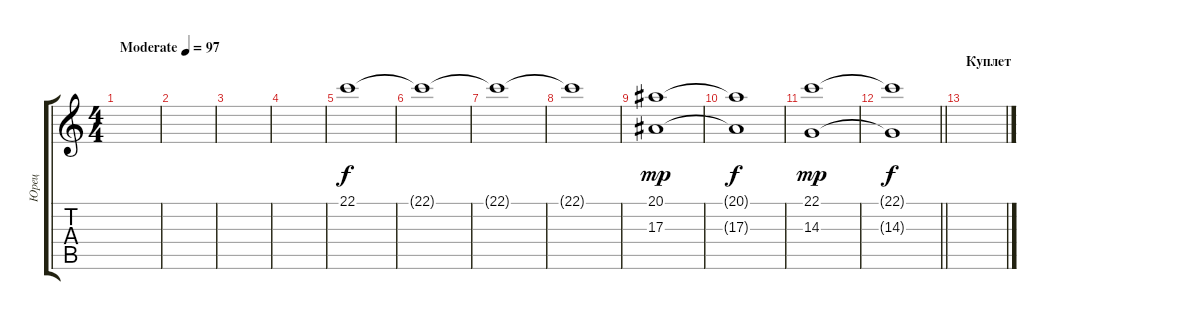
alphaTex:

\track ("Юрец" "Юрец") {instrument stringensemble1}
\staff {score tabs}
\tuning (D4 A3 F3 C3 G2 C2) {hide}
\ts (4 4)
\tempo (97 "Moderate")
\clef g2
\ks c
|
|
|
|
22.1.1 |
22.1{t}.1 |
22.1{t}.1 |
22.1{t}.1 |
(20.1 17.3).1{dy mp} |
(20.1{t} 17.3{t}).1{dy f} |
(22.1 14.3).1{dy mp} |
\barLineRight lightlight
(22.1{t} 14.3{t}).1{dy f} |
\section ("" "Куплет")
